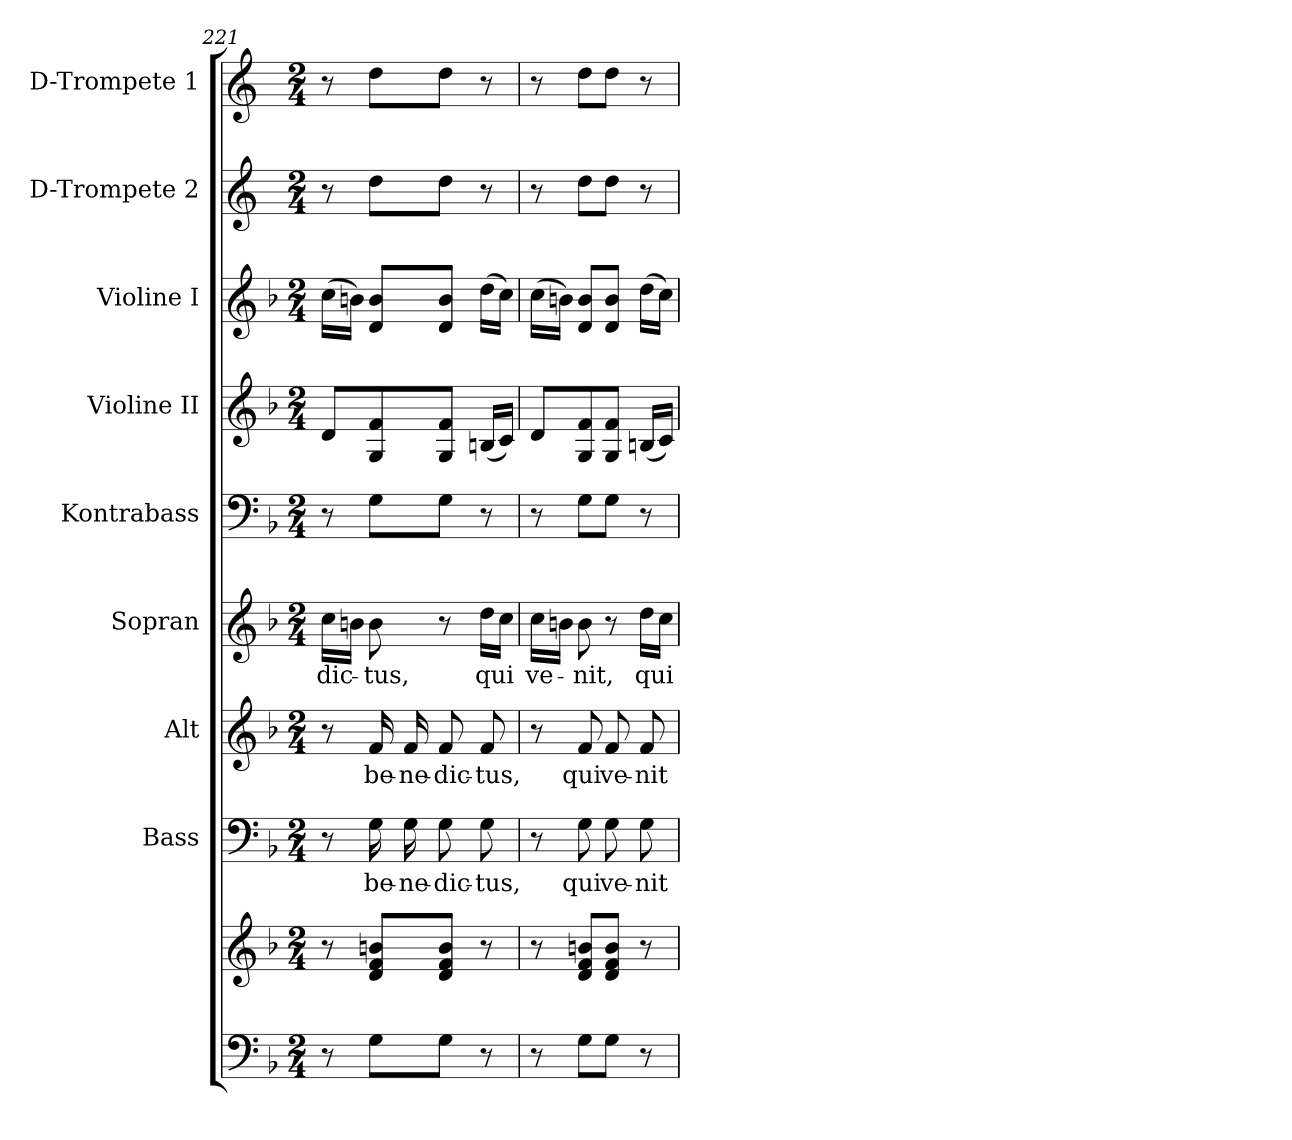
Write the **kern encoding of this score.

**kern	**kern	**kern	**text	**kern	**text	**kern	**text	**kern	**kern	**kern	**kern	**kern
*part9	*part9	*part8	*part8	*part7	*part7	*part6	*part6	*part5	*part4	*part3	*part2	*part1
*staff10	*staff9	*staff8	*staff8	*staff7	*staff7	*staff6	*staff6	*staff5	*staff4	*staff3	*staff2	*staff1
*	*	*I"Bass	*	*I"Alt	*	*I"Sopran	*	*I"Kontrabass	*I"Violine II	*I"Violine I	*I"D-Trompete 2	*I"D-Trompete 1
*	*	*I'B.	*	*I'A.	*	*I'S.	*	*I'Kb.	*I'Vl. II	*I'Vl. I	*I'D Trp. 2	*I'D Trp. 1
*clefF4	*clefG2	*clefF4	*	*clefG2	*	*clefG2	*	*clefF4	*clefG2	*clefG2	*clefG2	*clefG2
*	*	*	*	*	*	*	*	*ITrd7c12	*	*	*ITrd4c7	*ITrd4c7
*k[b-]	*k[b-]	*k[b-]	*	*k[b-]	*	*k[b-]	*	*k[b-]	*k[b-]	*k[b-]	*k[b-]	*k[b-]
*F:	*F:	*F:	*	*F:	*	*F:	*	*F:	*F:	*F:	*F:	*F:
*M2/4	*M2/4	*M2/4	*	*M2/4	*	*M2/4	*	*M2/4	*M2/4	*M2/4	*M2/4	*M2/4
=221	=221	=221	=221	=221	=221	=221	=221	=221	=221	=221	=221	=221
!	!	!	!	!	!	!	!LO:LY:b	!	!	!	!	!
8r	8r	8r	.	8r	.	16cc\LL	-dic-	8r	8d/L	(>16cc\LL	8r	8r
.	.	.	.	.	.	16bn\JJ	.	.	.	16bn\JJ)	.	.
!	!	!	!LO:LY:b	!	!LO:LY:b	!	!LO:LY:b	!	!	!	!	!
8G\L	8d/ 8f/ 8bn/L	16G\	be-	16f/	be-	8b\	-tus,	8GG\L	8G/ 8f/	8d/ 8b/L	8g\L	8g\L
!	!	!	!LO:LY:b	!	!LO:LY:b	!	!	!	!	!	!	!
.	.	16G\	-ne-	16f/	-ne-	.	.	.	.	.	.	.
!	!	!	!LO:LY:b	!	!LO:LY:b	!	!	!	!	!	!	!
8G\J	8d/ 8f/ 8b/J	8G\	-dic-	8f/	-dic-	8r	.	8GG\J	8G/ 8f/J	8d/ 8b/J	8g\J	8g\J
!	!	!	!LO:LY:b	!	!LO:LY:b	!	!LO:LY:b	!	!	!	!	!
8r	8r	8G\	-tus,	8f/	-tus,	16dd\LL	qui	8r	(<16Bn/LL	(>16dd\LL	8r	8r
.	.	.	.	.	.	16cc\JJ	.	.	16c/JJ)	16cc\JJ)	.	.
=222	=222	=222	=222	=222	=222	=222	=222	=222	=222	=222	=222	=222
!	!	!	!	!	!	!	!LO:LY:b	!	!	!	!	!
8r	8r	8r	.	8r	.	16cc\LL	ve-	8r	8d/L	(>16cc\LL	8r	8r
.	.	.	.	.	.	16bn\JJ	.	.	.	16bn\JJ)	.	.
!	!	!	!LO:LY:b	!	!LO:LY:b	!	!LO:LY:b	!	!	!	!	!
8G\L	8d/ 8f/ 8bn/L	8G\	qui	8f/	qui	8b\	-nit,	8GG\L	8G/ 8f/	8d/ 8b/L	8g\L	8g\L
!	!	!	!LO:LY:b	!	!LO:LY:b	!	!	!	!	!	!	!
8G\J	8d/ 8f/ 8b/J	8G\	ve-	8f/	ve-	8r	.	8GG\J	8G/ 8f/J	8d/ 8b/J	8g\J	8g\J
!	!	!	!LO:LY:b	!	!LO:LY:b	!	!LO:LY:b	!	!	!	!	!
8r	8r	8G\	-nit	8f/	-nit	16dd\LL	qui	8r	(<16Bn/LL	(>16dd\LL	8r	8r
.	.	.	.	.	.	16cc\JJ	.	.	16c/JJ)	16cc\JJ)	.	.
=	=	=	=	=	=	=	=	=	=	=	=	=
*-	*-	*-	*-	*-	*-	*-	*-	*-	*-	*-	*-	*-
